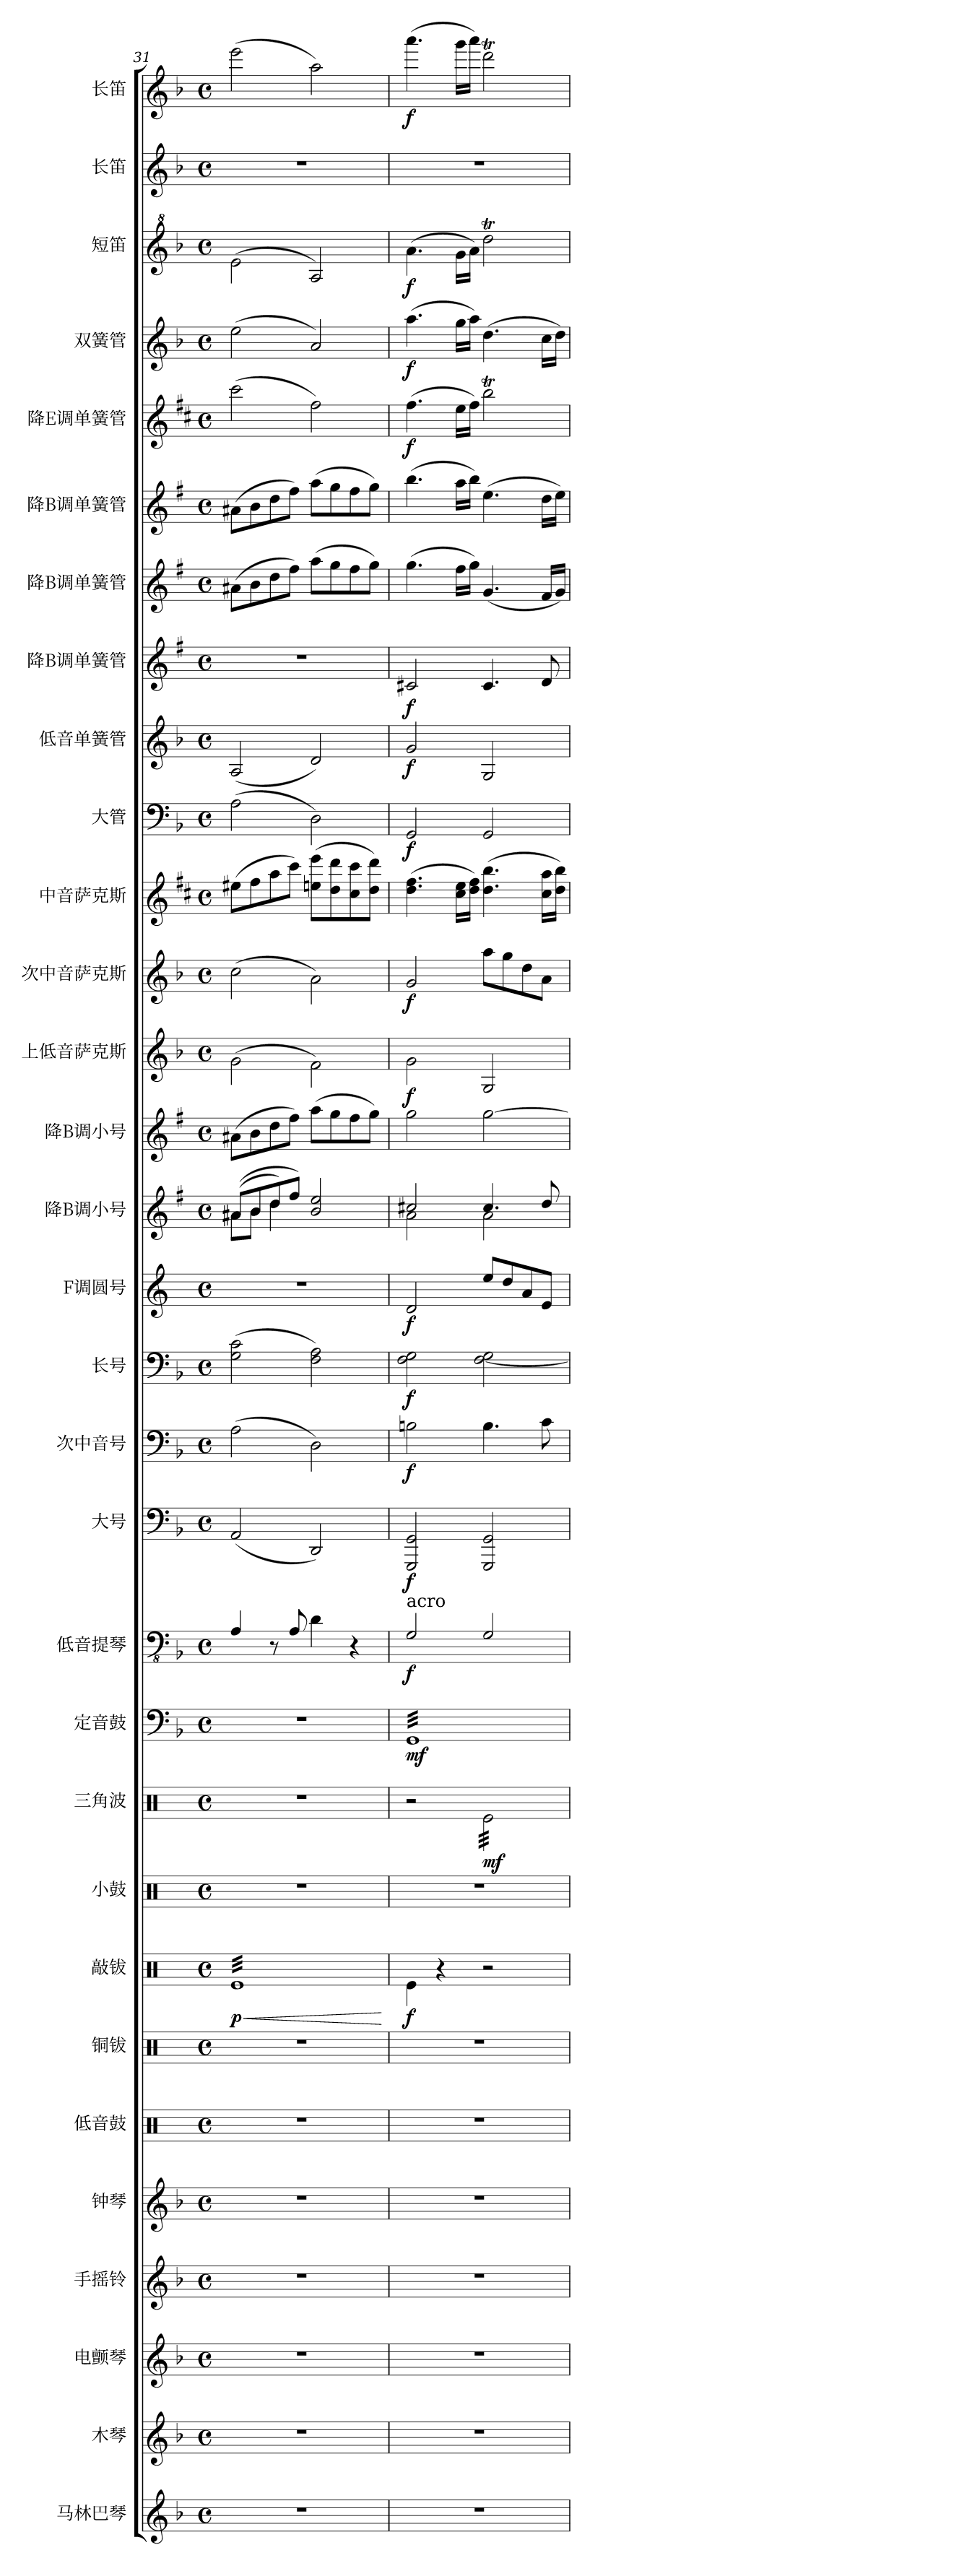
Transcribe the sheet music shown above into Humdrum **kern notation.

**kern	**kern	**kern	**kern	**kern	**kern	**kern	**kern	**dynam	**kern	**kern	**dynam	**kern	**dynam	**kern	**dynam	**kern	**dynam	**kern	**dynam	**kern	**dynam	**kern	**dynam	**kern	**kern	**kern	**dynam	**kern	**dynam	**kern	**kern	**dynam	**kern	**dynam	**kern	**dynam	**kern	**kern	**kern	**dynam	**kern	**dynam	**kern	**dynam	**kern	**kern	**dynam
*part31	*part30	*part29	*part28	*part27	*part26	*part25	*part24	*part24	*part23	*part22	*part22	*part21	*part21	*part20	*part20	*part19	*part19	*part18	*part18	*part17	*part17	*part16	*part16	*part15	*part14	*part13	*part13	*part12	*part12	*part11	*part10	*part10	*part9	*part9	*part8	*part8	*part7	*part6	*part5	*part5	*part4	*part4	*part3	*part3	*part2	*part1	*part1
*staff31	*staff30	*staff29	*staff28	*staff27	*staff26	*staff25	*staff24	*staff24	*staff23	*staff22	*staff22	*staff21	*staff21	*staff20	*staff20	*staff19	*staff19	*staff18	*staff18	*staff17	*staff17	*staff16	*staff16	*staff15	*staff14	*staff13	*staff13	*staff12	*staff12	*staff11	*staff10	*staff10	*staff9	*staff9	*staff8	*staff8	*staff7	*staff6	*staff5	*staff5	*staff4	*staff4	*staff3	*staff3	*staff2	*staff1	*staff1
*I"马林巴琴	*I"木琴	*I"电颤琴	*I"手摇铃	*I"钟琴	*I"低音鼓	*I"铜钹	*I"敲钹	*	*I"小鼓	*I"三角波	*	*I"定音鼓	*	*I"低音提琴	*	*I"大号	*	*I"次中音号	*	*I"长号	*	*I"F调圆号	*	*I"降B调小号	*I"降B调小号	*I"上低音萨克斯	*	*I"次中音萨克斯	*	*I"中音萨克斯	*I"大管	*	*I"低音单簧管	*	*I"降B调单簧管	*	*I"降B调单簧管	*I"降B调单簧管	*I"降E调单簧管	*	*I"双簧管	*	*I"短笛	*	*I"长笛	*I"长笛	*
*clefG2	*clefG2	*clefG2	*clefG2	*clefG2	*clefX	*clefX	*clefX	*	*clefX	*clefX	*	*clefF4	*	*clefFv4	*	*clefF4	*	*clefF4	*	*clefF4	*	*clefG2	*	*clefG2	*clefG2	*clefG2	*	*clefG2	*	*clefG2	*clefF4	*	*clefG2	*	*clefG2	*	*clefG2	*clefG2	*clefG2	*	*clefG2	*	*clefG^2	*	*clefG2	*clefG2	*
*	*ITrd-7c-12	*	*	*ITrd-14c-24	*	*	*	*	*	*	*	*	*	*ITrd7c12	*	*	*	*	*	*	*	*ITrd4c7	*	*ITrd1c2	*ITrd1c2	*ITrd12c21	*	*ITrd8c14	*	*ITrd5c9	*	*	*ITrd8c14	*	*ITrd1c2	*	*ITrd1c2	*ITrd1c2	*ITrd-2c-3	*	*	*	*ITrd-7c-12	*	*	*	*
*k[b-]	*k[b-]	*k[b-]	*k[b-]	*k[b-]	*k[]	*k[]	*k[]	*	*k[]	*k[]	*	*k[b-]	*	*k[b-]	*	*k[b-]	*	*k[b-]	*	*k[b-]	*	*k[b-]	*	*k[b-]	*k[b-]	*k[b-]	*	*k[b-]	*	*k[b-]	*k[b-]	*	*k[b-]	*	*k[b-]	*	*k[b-]	*k[b-]	*k[b-]	*	*k[b-]	*	*k[b-]	*	*k[b-]	*k[b-]	*
*M4/4	*M4/4	*M4/4	*M4/4	*M4/4	*M4/4	*M4/4	*M4/4	*	*M4/4	*M4/4	*	*M4/4	*	*M4/4	*	*M4/4	*	*M4/4	*	*M4/4	*	*M4/4	*	*M4/4	*M4/4	*M4/4	*	*M4/4	*	*M4/4	*M4/4	*	*M4/4	*	*M4/4	*	*M4/4	*M4/4	*M4/4	*	*M4/4	*	*M4/4	*	*M4/4	*M4/4	*
*met(c)	*met(c)	*met(c)	*met(c)	*met(c)	*met(c)	*met(c)	*met(c)	*	*met(c)	*met(c)	*	*met(c)	*	*met(c)	*	*met(c)	*	*met(c)	*	*met(c)	*	*met(c)	*	*met(c)	*met(c)	*met(c)	*	*met(c)	*	*met(c)	*met(c)	*	*met(c)	*	*met(c)	*	*met(c)	*met(c)	*met(c)	*	*met(c)	*	*met(c)	*	*met(c)	*met(c)	*
=31	=31	=31	=31	=31	=31	=31	=31	=31	=31	=31	=31	=31	=31	=31	=31	=31	=31	=31	=31	=31	=31	=31	=31	=31	=31	=31	=31	=31	=31	=31	=31	=31	=31	=31	=31	=31	=31	=31	=31	=31	=31	=31	=31	=31	=31	=31	=31
!	!	!	!	!	!	!	!	!LO:HP:b	!	!	!	!	!	!	!	!	!	!	!	!	!	!	!	!	!	!	!	!	!	!	!	!	!	!	!	!	!	!	!	!	!	!	!	!	!	!	!
*	*	*	*	*	*	*	*	*	*	*	*	*	*	*	*	*	*	*	*	*	*	*	*	*^	*	*	*	*	*	*	*	*	*	*	*	*	*	*	*	*	*	*	*	*	*	*	*
!	!	!	!	!	!	!	!	!LO:DY:n=1:b	!	!	!	!	!	!	!	!	!	!	!	!	!	!	!	!	!	!	!	!	!	!	!	!	!	!	!	!	!	!	!	!	!	!	!	!	!	!	!	!
*	*	*	*	*	*	*	*tremolo	*	*	*	*	*	*	*	*	*	*	*	*	*	*	*	*	*	*	*	*	*	*	*	*	*	*	*	*	*	*	*	*	*	*	*	*	*	*	*	*	*
1r	1r	1r	1r	1r	1r	1r	(32ReLLL	< p	1r	1r	.	1r	.	4AAA/	.	(2AA/	.	(2A\	.	(2G\ 2c\	.	1r	.	((8g#X/L	8g#X\L	(8g#X\L	(2G\	.	(2c\	.	(8g#X\L	(2A\	.	(2AA/	.	1r	.	(8g#X\L	(8g#X\L	(2eee\	.	(2ee\	.	(2eee\	.	1r	(2eee\	.
.	.	.	.	.	.	.	(32Re	.	.	.	.	.	.	.	.	.	.	.	.	.	.	.	.	.	.	.	.	.	.	.	.	.	.	.	.	.	.	.	.	.	.	.	.	.	.	.	.	.
.	.	.	.	.	.	.	(32Re	.	.	.	.	.	.	.	.	.	.	.	.	.	.	.	.	.	.	.	.	.	.	.	.	.	.	.	.	.	.	.	.	.	.	.	.	.	.	.	.	.
.	.	.	.	.	.	.	(32Re	.	.	.	.	.	.	.	.	.	.	.	.	.	.	.	.	.	.	.	.	.	.	.	.	.	.	.	.	.	.	.	.	.	.	.	.	.	.	.	.	.
.	.	.	.	.	.	.	(32Re	.	.	.	.	.	.	.	.	.	.	.	.	.	.	.	.	8a/	8a\J	8a\	.	.	.	.	8a\	.	.	.	.	.	.	8a\	8a\	.	.	.	.	.	.	.	.	.
.	.	.	.	.	.	.	(32Re	.	.	.	.	.	.	.	.	.	.	.	.	.	.	.	.	.	.	.	.	.	.	.	.	.	.	.	.	.	.	.	.	.	.	.	.	.	.	.	.	.
.	.	.	.	.	.	.	(32Re	.	.	.	.	.	.	.	.	.	.	.	.	.	.	.	.	.	.	.	.	.	.	.	.	.	.	.	.	.	.	.	.	.	.	.	.	.	.	.	.	.
.	.	.	.	.	.	.	(32Re	.	.	.	.	.	.	.	.	.	.	.	.	.	.	.	.	.	.	.	.	.	.	.	.	.	.	.	.	.	.	.	.	.	.	.	.	.	.	.	.	.
.	.	.	.	.	.	.	(32Re	.	.	.	.	.	.	8r	.	.	.	.	.	.	.	.	.	8cc/)	4cc\	8cc\	.	.	.	.	8cc\	.	.	.	.	.	.	8cc\	8cc\	.	.	.	.	.	.	.	.	.
.	.	.	.	.	.	.	(32Re	.	.	.	.	.	.	.	.	.	.	.	.	.	.	.	.	.	.	.	.	.	.	.	.	.	.	.	.	.	.	.	.	.	.	.	.	.	.	.	.	.
.	.	.	.	.	.	.	(32Re	.	.	.	.	.	.	.	.	.	.	.	.	.	.	.	.	.	.	.	.	.	.	.	.	.	.	.	.	.	.	.	.	.	.	.	.	.	.	.	.	.
.	.	.	.	.	.	.	(32Re	.	.	.	.	.	.	.	.	.	.	.	.	.	.	.	.	.	.	.	.	.	.	.	.	.	.	.	.	.	.	.	.	.	.	.	.	.	.	.	.	.
.	.	.	.	.	.	.	(32Re	.	.	.	.	.	.	8AAA/	.	.	.	.	.	.	.	.	.	8ee/J)	.	8ee\J)	.	.	.	.	8ee\J)	.	.	.	.	.	.	8ee\J)	8ee\J)	.	.	.	.	.	.	.	.	.
.	.	.	.	.	.	.	(32Re	.	.	.	.	.	.	.	.	.	.	.	.	.	.	.	.	.	.	.	.	.	.	.	.	.	.	.	.	.	.	.	.	.	.	.	.	.	.	.	.	.
.	.	.	.	.	.	.	(32Re	.	.	.	.	.	.	.	.	.	.	.	.	.	.	.	.	.	.	.	.	.	.	.	.	.	.	.	.	.	.	.	.	.	.	.	.	.	.	.	.	.
.	.	.	.	.	.	.	(32Re	.	.	.	.	.	.	.	.	.	.	.	.	.	.	.	.	.	.	.	.	.	.	.	.	.	.	.	.	.	.	.	.	.	.	.	.	.	.	.	.	.
.	.	.	.	.	.	.	(32Re	.	.	.	.	.	.	4DD\	.	2DD/)	.	2D\)	.	2F\ 2A\)	.	.	.	2a/ 2dd/	2ryy	(8gg\L	2F\)	.	2A\)	.	(8gn\ 8gg\L	2D\)	.	2D/)	.	.	.	(8gg\L	(8gg\L	2aa\)	.	2a/)	.	2aa/)	.	.	2aa\)	.
.	.	.	.	.	.	.	(32Re	.	.	.	.	.	.	.	.	.	.	.	.	.	.	.	.	.	.	.	.	.	.	.	.	.	.	.	.	.	.	.	.	.	.	.	.	.	.	.	.	.
.	.	.	.	.	.	.	(32Re	.	.	.	.	.	.	.	.	.	.	.	.	.	.	.	.	.	.	.	.	.	.	.	.	.	.	.	.	.	.	.	.	.	.	.	.	.	.	.	.	.
.	.	.	.	.	.	.	(32Re	.	.	.	.	.	.	.	.	.	.	.	.	.	.	.	.	.	.	.	.	.	.	.	.	.	.	.	.	.	.	.	.	.	.	.	.	.	.	.	.	.
.	.	.	.	.	.	.	(32Re	.	.	.	.	.	.	.	.	.	.	.	.	.	.	.	.	.	.	8ff\	.	.	.	.	8f\ 8ff\	.	.	.	.	.	.	8ff\	8ff\	.	.	.	.	.	.	.	.	.
.	.	.	.	.	.	.	(32Re	.	.	.	.	.	.	.	.	.	.	.	.	.	.	.	.	.	.	.	.	.	.	.	.	.	.	.	.	.	.	.	.	.	.	.	.	.	.	.	.	.
.	.	.	.	.	.	.	(32Re	.	.	.	.	.	.	.	.	.	.	.	.	.	.	.	.	.	.	.	.	.	.	.	.	.	.	.	.	.	.	.	.	.	.	.	.	.	.	.	.	.
.	.	.	.	.	.	.	(32Re	.	.	.	.	.	.	.	.	.	.	.	.	.	.	.	.	.	.	.	.	.	.	.	.	.	.	.	.	.	.	.	.	.	.	.	.	.	.	.	.	.
.	.	.	.	.	.	.	(32Re	.	.	.	.	.	.	4r	.	.	.	.	.	.	.	.	.	.	.	8ee\	.	.	.	.	8e\ 8ee\	.	.	.	.	.	.	8ee\	8ee\	.	.	.	.	.	.	.	.	.
.	.	.	.	.	.	.	(32Re	.	.	.	.	.	.	.	.	.	.	.	.	.	.	.	.	.	.	.	.	.	.	.	.	.	.	.	.	.	.	.	.	.	.	.	.	.	.	.	.	.
.	.	.	.	.	.	.	(32Re	.	.	.	.	.	.	.	.	.	.	.	.	.	.	.	.	.	.	.	.	.	.	.	.	.	.	.	.	.	.	.	.	.	.	.	.	.	.	.	.	.
.	.	.	.	.	.	.	(32Re	.	.	.	.	.	.	.	.	.	.	.	.	.	.	.	.	.	.	.	.	.	.	.	.	.	.	.	.	.	.	.	.	.	.	.	.	.	.	.	.	.
.	.	.	.	.	.	.	(32Re	.	.	.	.	.	.	.	.	.	.	.	.	.	.	.	.	.	.	8ff\J)	.	.	.	.	8f\ 8ff\J)	.	.	.	.	.	.	8ff\J)	8ff\J)	.	.	.	.	.	.	.	.	.
.	.	.	.	.	.	.	(32Re	.	.	.	.	.	.	.	.	.	.	.	.	.	.	.	.	.	.	.	.	.	.	.	.	.	.	.	.	.	.	.	.	.	.	.	.	.	.	.	.	.
.	.	.	.	.	.	.	(32Re	.	.	.	.	.	.	.	.	.	.	.	.	.	.	.	.	.	.	.	.	.	.	.	.	.	.	.	.	.	.	.	.	.	.	.	.	.	.	.	.	.
.	.	.	.	.	.	.	(32ReJJJ	.	.	.	.	.	.	.	.	.	.	.	.	.	.	.	.	.	.	.	.	.	.	.	.	.	.	.	.	.	.	.	.	.	.	.	.	.	.	.	.	.
*	*	*	*	*	*	*	*Xtremolo	*	*	*	*	*	*	*	*	*	*	*	*	*	*	*	*	*	*	*	*	*	*	*	*	*	*	*	*	*	*	*	*	*	*	*	*	*	*	*	*	*
*	*	*	*	*	*	*	*	*	*	*	*	*	*	*	*	*	*	*	*	*	*	*	*	*v	*v	*	*	*	*	*	*	*	*	*	*	*	*	*	*	*	*	*	*	*	*	*	*	*
.	.	.	.	.	.	.	.	[	.	.	.	.	.	.	.	.	.	.	.	.	.	.	.	.	.	.	.	.	.	.	.	.	.	.	.	.	.	.	.	.	.	.	.	.	.	.	.
!!LO:PB:g=z
=32	=32	=32	=32	=32	=32	=32	=32	=32	=32	=32	=32	=32	=32	=32	=32	=32	=32	=32	=32	=32	=32	=32	=32	=32	=32	=32	=32	=32	=32	=32	=32	=32	=32	=32	=32	=32	=32	=32	=32	=32	=32	=32	=32	=32	=32	=32	=32
*	*	*	*	*	*	*	*	*	*	*	*	*	*	*	*	*	*	*	*	*	*	*	*	*^	*	*	*	*	*	*	*	*	*	*	*	*	*	*	*	*	*	*	*	*	*	*	*
!	!	!	!	!	!	!	!	!	!	!	!	!	!	!LO:TX:a:t=acro	!	!	!	!	!	!	!	!	!	!	!	!	!	!	!	!	!	!	!	!	!	!	!	!	!	!	!	!	!	!	!	!	!	!
!	!	!	!	!	!	!	!	!LO:DY:b	!	!	!	!	!LO:DY:b	!	!LO:DY:b	!	!LO:DY:b	!	!LO:DY:b	!	!LO:DY:b	!	!LO:DY:b	!	!	!	!	!LO:DY:b	!	!LO:DY:b	!	!	!LO:DY:b	!	!LO:DY:b	!	!LO:DY:b	!	!	!	!LO:DY:b	!	!LO:DY:b	!	!LO:DY:b	!	!	!LO:DY:b
*	*	*	*	*	*	*	*	*	*	*	*	*tremolo	*	*	*	*	*	*	*	*	*	*	*	*	*	*	*	*	*	*	*	*	*	*	*	*	*	*	*	*	*	*	*	*	*	*	*	*
1r	1r	1r	1r	1r	1r	1r	4Re\)	f	1r	2r	.	32GGLLL	mf	2GGG/	f	2GGG/ 2GG/	f	2Bn\	f	2F\ 2G\	f	2G/	f	2bn/	2g\	2ff\	2G\	f	2G/	f	(4.f\ 4.a\	2GG/	f	2G/	f	2Bn/	f	(4.ff\	(4.aa\	(4.aa\	f	(4.aa\	f	(4.aaa\	f	1r	(4.aaa\	f
.	.	.	.	.	.	.	.	.	.	.	.	32GG	.	.	.	.	.	.	.	.	.	.	.	.	.	.	.	.	.	.	.	.	.	.	.	.	.	.	.	.	.	.	.	.	.	.	.	.
.	.	.	.	.	.	.	.	.	.	.	.	32GG	.	.	.	.	.	.	.	.	.	.	.	.	.	.	.	.	.	.	.	.	.	.	.	.	.	.	.	.	.	.	.	.	.	.	.	.
.	.	.	.	.	.	.	.	.	.	.	.	32GG	.	.	.	.	.	.	.	.	.	.	.	.	.	.	.	.	.	.	.	.	.	.	.	.	.	.	.	.	.	.	.	.	.	.	.	.
.	.	.	.	.	.	.	.	.	.	.	.	32GG	.	.	.	.	.	.	.	.	.	.	.	.	.	.	.	.	.	.	.	.	.	.	.	.	.	.	.	.	.	.	.	.	.	.	.	.
.	.	.	.	.	.	.	.	.	.	.	.	32GG	.	.	.	.	.	.	.	.	.	.	.	.	.	.	.	.	.	.	.	.	.	.	.	.	.	.	.	.	.	.	.	.	.	.	.	.
.	.	.	.	.	.	.	.	.	.	.	.	32GG	.	.	.	.	.	.	.	.	.	.	.	.	.	.	.	.	.	.	.	.	.	.	.	.	.	.	.	.	.	.	.	.	.	.	.	.
.	.	.	.	.	.	.	.	.	.	.	.	32GG	.	.	.	.	.	.	.	.	.	.	.	.	.	.	.	.	.	.	.	.	.	.	.	.	.	.	.	.	.	.	.	.	.	.	.	.
.	.	.	.	.	.	.	4r	.	.	.	.	32GG	.	.	.	.	.	.	.	.	.	.	.	.	.	.	.	.	.	.	.	.	.	.	.	.	.	.	.	.	.	.	.	.	.	.	.	.
.	.	.	.	.	.	.	.	.	.	.	.	32GG	.	.	.	.	.	.	.	.	.	.	.	.	.	.	.	.	.	.	.	.	.	.	.	.	.	.	.	.	.	.	.	.	.	.	.	.
.	.	.	.	.	.	.	.	.	.	.	.	32GG	.	.	.	.	.	.	.	.	.	.	.	.	.	.	.	.	.	.	.	.	.	.	.	.	.	.	.	.	.	.	.	.	.	.	.	.
.	.	.	.	.	.	.	.	.	.	.	.	32GG	.	.	.	.	.	.	.	.	.	.	.	.	.	.	.	.	.	.	.	.	.	.	.	.	.	.	.	.	.	.	.	.	.	.	.	.
.	.	.	.	.	.	.	.	.	.	.	.	32GG	.	.	.	.	.	.	.	.	.	.	.	.	.	.	.	.	.	.	16e\ 16g\LL	.	.	.	.	.	.	16ee\LL	16gg\LL	16gg\LL	.	16gg\LL	.	16ggg\LL	.	.	16ggg\LL	.
.	.	.	.	.	.	.	.	.	.	.	.	32GG	.	.	.	.	.	.	.	.	.	.	.	.	.	.	.	.	.	.	.	.	.	.	.	.	.	.	.	.	.	.	.	.	.	.	.	.
.	.	.	.	.	.	.	.	.	.	.	.	32GG	.	.	.	.	.	.	.	.	.	.	.	.	.	.	.	.	.	.	16f\ 16a\JJ)	.	.	.	.	.	.	16ff\JJ)	16aa\JJ)	16aa\JJ)	.	16aa\JJ)	.	16aaa\JJ)	.	.	16aaa\JJ)	.
.	.	.	.	.	.	.	.	.	.	.	.	32GG	.	.	.	.	.	.	.	.	.	.	.	.	.	.	.	.	.	.	.	.	.	.	.	.	.	.	.	.	.	.	.	.	.	.	.	.
!	!	!	!	!	!	!	!	!	!	!	!LO:DY:b	!	!	!	!	!	!	!	!	!	!	!	!	!	!	!	!	!	!	!	!	!	!	!	!	!	!	!	!	!	!	!	!	!	!	!	!	!
*	*	*	*	*	*	*	*	*	*	*tremolo	*	*	*	*	*	*	*	*	*	*	*	*	*	*	*	*	*	*	*	*	*	*	*	*	*	*	*	*	*	*	*	*	*	*	*	*	*	*
.	.	.	.	.	.	.	2r	.	.	32Re\LLL	mf	32GG	.	2GGG/	.	2GGG/ 2GG/	.	4.B\	.	[2F\ 2G\	.	8a/L	.	4.b/	2g\	[2ff\	2GG/	.	8a\L	.	(4.f\ 4.dd\	2GG/	.	2GG/	.	4.B/	.	(4.f/	(4.dd\	2dddT\	.	(4.dd\	.	2ddddT\	.	.	2dddT\	.
.	.	.	.	.	.	.	.	.	.	32Re\	.	32GG	.	.	.	.	.	.	.	.	.	.	.	.	.	.	.	.	.	.	.	.	.	.	.	.	.	.	.	.	.	.	.	.	.	.	.	.
.	.	.	.	.	.	.	.	.	.	32Re\	.	32GG	.	.	.	.	.	.	.	.	.	.	.	.	.	.	.	.	.	.	.	.	.	.	.	.	.	.	.	.	.	.	.	.	.	.	.	.
.	.	.	.	.	.	.	.	.	.	32Re\	.	32GG	.	.	.	.	.	.	.	.	.	.	.	.	.	.	.	.	.	.	.	.	.	.	.	.	.	.	.	.	.	.	.	.	.	.	.	.
.	.	.	.	.	.	.	.	.	.	32Re\	.	32GG	.	.	.	.	.	.	.	.	.	8g/	.	.	.	.	.	.	8g\	.	.	.	.	.	.	.	.	.	.	.	.	.	.	.	.	.	.	.
.	.	.	.	.	.	.	.	.	.	32Re\	.	32GG	.	.	.	.	.	.	.	.	.	.	.	.	.	.	.	.	.	.	.	.	.	.	.	.	.	.	.	.	.	.	.	.	.	.	.	.
.	.	.	.	.	.	.	.	.	.	32Re\	.	32GG	.	.	.	.	.	.	.	.	.	.	.	.	.	.	.	.	.	.	.	.	.	.	.	.	.	.	.	.	.	.	.	.	.	.	.	.
.	.	.	.	.	.	.	.	.	.	32Re\	.	32GG	.	.	.	.	.	.	.	.	.	.	.	.	.	.	.	.	.	.	.	.	.	.	.	.	.	.	.	.	.	.	.	.	.	.	.	.
.	.	.	.	.	.	.	.	.	.	32Re\	.	32GG	.	.	.	.	.	.	.	.	.	8d/	.	.	.	.	.	.	8d\	.	.	.	.	.	.	.	.	.	.	.	.	.	.	.	.	.	.	.
.	.	.	.	.	.	.	.	.	.	32Re\	.	32GG	.	.	.	.	.	.	.	.	.	.	.	.	.	.	.	.	.	.	.	.	.	.	.	.	.	.	.	.	.	.	.	.	.	.	.	.
.	.	.	.	.	.	.	.	.	.	32Re\	.	32GG	.	.	.	.	.	.	.	.	.	.	.	.	.	.	.	.	.	.	.	.	.	.	.	.	.	.	.	.	.	.	.	.	.	.	.	.
.	.	.	.	.	.	.	.	.	.	32Re\	.	32GG	.	.	.	.	.	.	.	.	.	.	.	.	.	.	.	.	.	.	.	.	.	.	.	.	.	.	.	.	.	.	.	.	.	.	.	.
.	.	.	.	.	.	.	.	.	.	32Re\	.	32GG	.	.	.	.	.	8c\	.	.	.	8A/J	.	8cc/	.	.	.	.	8A\J	.	16e\ 16cc\LL	.	.	.	.	8c/	.	16e/LL	16cc\LL	.	.	16cc\LL	.	.	.	.	.	.
.	.	.	.	.	.	.	.	.	.	32Re\	.	32GG	.	.	.	.	.	.	.	.	.	.	.	.	.	.	.	.	.	.	.	.	.	.	.	.	.	.	.	.	.	.	.	.	.	.	.	.
.	.	.	.	.	.	.	.	.	.	32Re\	.	32GG	.	.	.	.	.	.	.	.	.	.	.	.	.	.	.	.	.	.	16f\ 16dd\JJ)	.	.	.	.	.	.	16f/JJ)	16dd\JJ)	.	.	16dd\JJ)	.	.	.	.	.	.
.	.	.	.	.	.	.	.	.	.	32Re\JJJ	.	32GGJJJ	.	.	.	.	.	.	.	.	.	.	.	.	.	.	.	.	.	.	.	.	.	.	.	.	.	.	.	.	.	.	.	.	.	.	.	.
*	*	*	*	*	*	*	*	*	*	*	*	*Xtremolo	*	*	*	*	*	*	*	*	*	*	*	*	*	*	*	*	*	*	*	*	*	*	*	*	*	*	*	*	*	*	*	*	*	*	*	*
*	*	*	*	*	*	*	*	*	*	*Xtremolo	*	*	*	*	*	*	*	*	*	*	*	*	*	*	*	*	*	*	*	*	*	*	*	*	*	*	*	*	*	*	*	*	*	*	*	*	*	*
*	*	*	*	*	*	*	*	*	*	*	*	*	*	*	*	*	*	*	*	*	*	*	*	*v	*v	*	*	*	*	*	*	*	*	*	*	*	*	*	*	*	*	*	*	*	*	*	*	*
=	=	=	=	=	=	=	=	=	=	=	=	=	=	=	=	=	=	=	=	=	=	=	=	=	=	=	=	=	=	=	=	=	=	=	=	=	=	=	=	=	=	=	=	=	=	=	=
*-	*-	*-	*-	*-	*-	*-	*-	*-	*-	*-	*-	*-	*-	*-	*-	*-	*-	*-	*-	*-	*-	*-	*-	*-	*-	*-	*-	*-	*-	*-	*-	*-	*-	*-	*-	*-	*-	*-	*-	*-	*-	*-	*-	*-	*-	*-	*-
